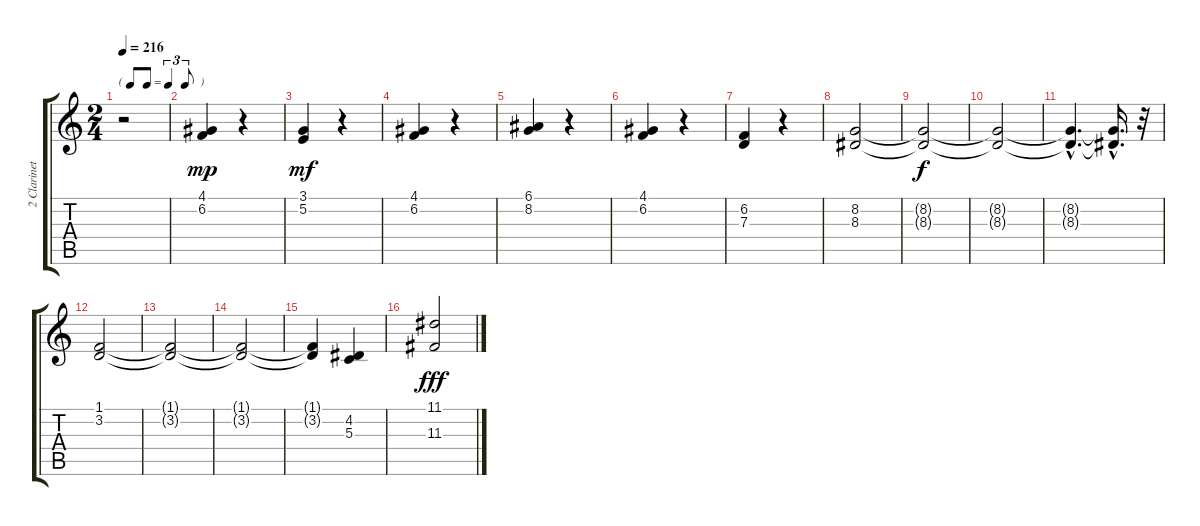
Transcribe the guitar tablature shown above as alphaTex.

\track ("2 Clarinets in Bb" "2 Clarinet") {instrument clarinet}
\staff {score tabs}
\tuning (E4 B3 G3 D3 A2 E2) {hide}
\ts (2 4)
\tf triplet8th
\tempo 216
\clef g2
\ks c
r.2{dy mp} |
(4.1 6.2).4 r.4 |
(3.1 5.2).4{dy mf} r.4 |
(4.1 6.2).4 r.4 |
(6.1 8.2).4 r.4 |
(4.1 6.2).4 r.4 |
(6.2 7.3).4 r.4 |
(8.2 8.3).2 |
(8.2{t} 8.3{t}).2{dy f} |
(8.2{t} 8.3{t}).2 |
(8.2{hac t} 8.3{hac t}).4{d} (8.2{hac t} 8.3{hac t}).16{d} r.32 |
(1.1 3.2).2 |
(1.1{t} 3.2{t}).2 |
(1.1{t} 3.2{t}).2 |
(1.1{t} 3.2{t}).4 (4.2 5.3).4 |
(11.1 11.3).2{dy fff}
